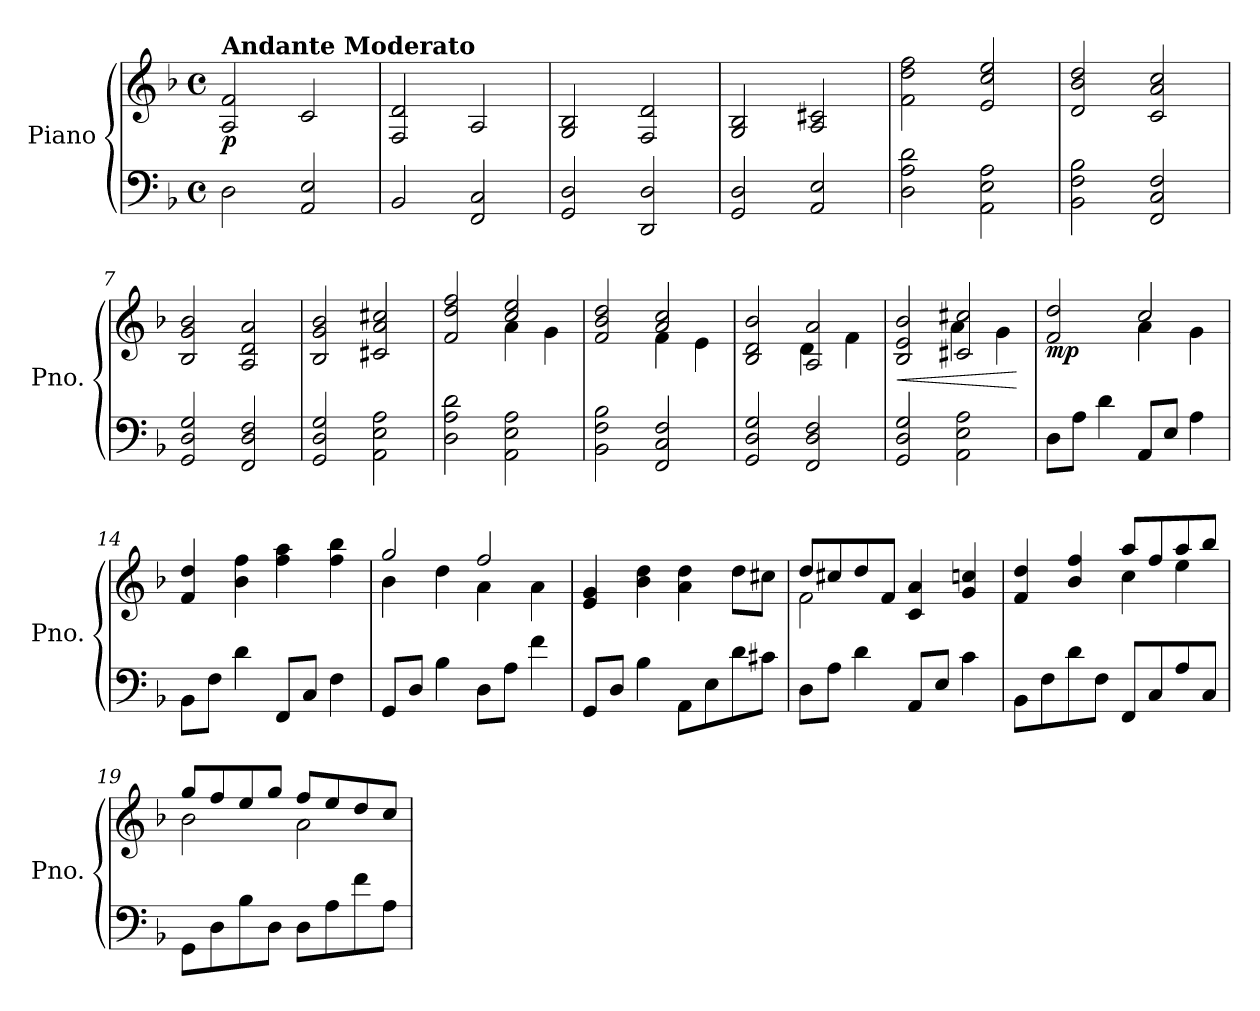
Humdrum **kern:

**kern	**kern	**dynam
*part1	*part1	*part1
*staff2	*staff1	*staff1/2
*I"Piano	*	*
*I'Pno.	*	*
*clefF4	*clefG2	*
*k[b-]	*k[b-]	*
*M4/4	*M4/4	*
*met(c)	*met(c)	*
*MM72	*MM72	*
=1	=1	=1
!	!LO:TX:a:B:t=Andante Moderato	!
!	!	!LO:DY:b
2D\	2A/ 2f/	p
2AA/ 2E/	2c/	.
=2	=2	=2
2BB-/	2F/ 2d/	.
2FF/ 2C/	2A/	.
=3	=3	=3
2GG/ 2D/	2G/ 2B-/	.
2DD/ 2D/	2F/ 2d/	.
=4	=4	=4
2GG/ 2D/	2G/ 2B-/	.
2AA/ 2E/	2A/ 2c#X/	.
=5	=5	=5
2D\ 2A\ 2d\	2f\ 2dd\ 2ff\	.
2AA\ 2E\ 2A\	2e/ 2cc/ 2ee/	.
=6	=6	=6
2BB-\ 2F\ 2B-\	2d/ 2b-/ 2dd/	.
2FF/ 2C/ 2F/	2c/ 2a/ 2cc/	.
=7	=7	=7
2GG/ 2D/ 2G/	2B-/ 2g/ 2b-/	.
2FF/ 2D/ 2F/	2A/ 2d/ 2a/	.
=8	=8	=8
2GG/ 2D/ 2G/	2B-/ 2g/ 2b-/	.
2AA\ 2E\ 2A\	2c#X/ 2a/ 2cc#X/	.
=9	=9	=9
*	*^	*
2D\ 2A\ 2d\	2f/ 2dd/ 2ff/	2ryy	.
2AA\ 2E\ 2A\	2cc/ 2ee/	4a\	.
.	.	4g\	.
=10	=10	=10	=10
2BB-\ 2F\ 2B-\	2f/ 2b-/ 2dd/	2ryy	.
2FF/ 2C/ 2F/	2a/ 2cc/	4f\	.
.	.	4e\	.
=11	=11	=11	=11
2GG/ 2D/ 2G/	2B-/ 2d/ 2b-/	2ryy	.
2FF/ 2D/ 2F/	2A/ 2a/	4d\	.
.	.	4f\	.
!!LO:LB:g=z	!!
=12	=12	=12	=12
!	!	!	!LO:HP:b
2GG/ 2D/ 2G/	2B-/ 2e/ 2b-/	2ryy	<
2AA\ 2E\ 2A\	2c#X/ 2cc#X/	4a\	.
.	.	4g\	.
*	*v	*v	*
.	.	[
=13	=13	=13
*	*^	*
!	!	!	!LO:DY:b
8D\L	2f/ 2dd/	2ryy	mp
8A\J	.	.	.
4d\	.	.	.
8AA/L	2cc/	4a\	.
8E/J	.	.	.
4A\	.	4g\	.
*	*v	*v	*
=14	=14	=14
8BB-\L	4f/ 4dd/	.
8F\J	.	.
4d\	4b-\ 4ff\	.
8FF/L	4ff\ 4aa\	.
8C/J	.	.
4F\	4ff\ 4bb-\	.
=15	=15	=15
*	*^	*
8GG/L	2gg/	4b-\	.
8D/J	.	.	.
4B-\	.	4dd\	.
8D\L	2ff/	4a\	.
8A\J	.	.	.
4f\	.	4a\	.
*	*v	*v	*
=16	=16	=16
8GG/L	4e/ 4g/	.
8D/J	.	.
4B-\	4b-\ 4dd\	.
8AA\L	4a\ 4dd\	.
8E\	.	.
8d\	8dd\L	.
8c#X\J	8cc#X\J	.
=17	=17	=17
*	*^	*
8D\L	8dd/L	2f\	.
8A\J	8cc#X/	.	.
4d\	8dd/	.	.
.	8f/J	.	.
8AA/L	4c/ 4a/	2ryy	.
8E/J	.	.	.
4c\	4g/ 4ccn/	.	.
!!LO:LB:g=z	!!
=18	=18	=18	=18
8BB-\L	4f/ 4dd/	2ryy	.
8F\	.	.	.
8d\	4b-/ 4ff/	.	.
8F\J	.	.	.
8FF/L	8aa/L	4cc\	.
8C/	8ff/	.	.
8A/	8aa/	4ee\	.
8C/J	8bb-/J	.	.
=19	=19	=19	=19
8GG\L	2b-\	8gg/L	.
8D\	.	8ff/	.
8B-\	.	8ee/	.
8D\J	.	8gg/J	.
8D\L	2a\	8ff/L	.
8A\	.	8ee/	.
8f\	.	8dd/	.
8A\J	.	8cc/J	.
*	*v	*v	*
=	=	=
*-	*-	*-
